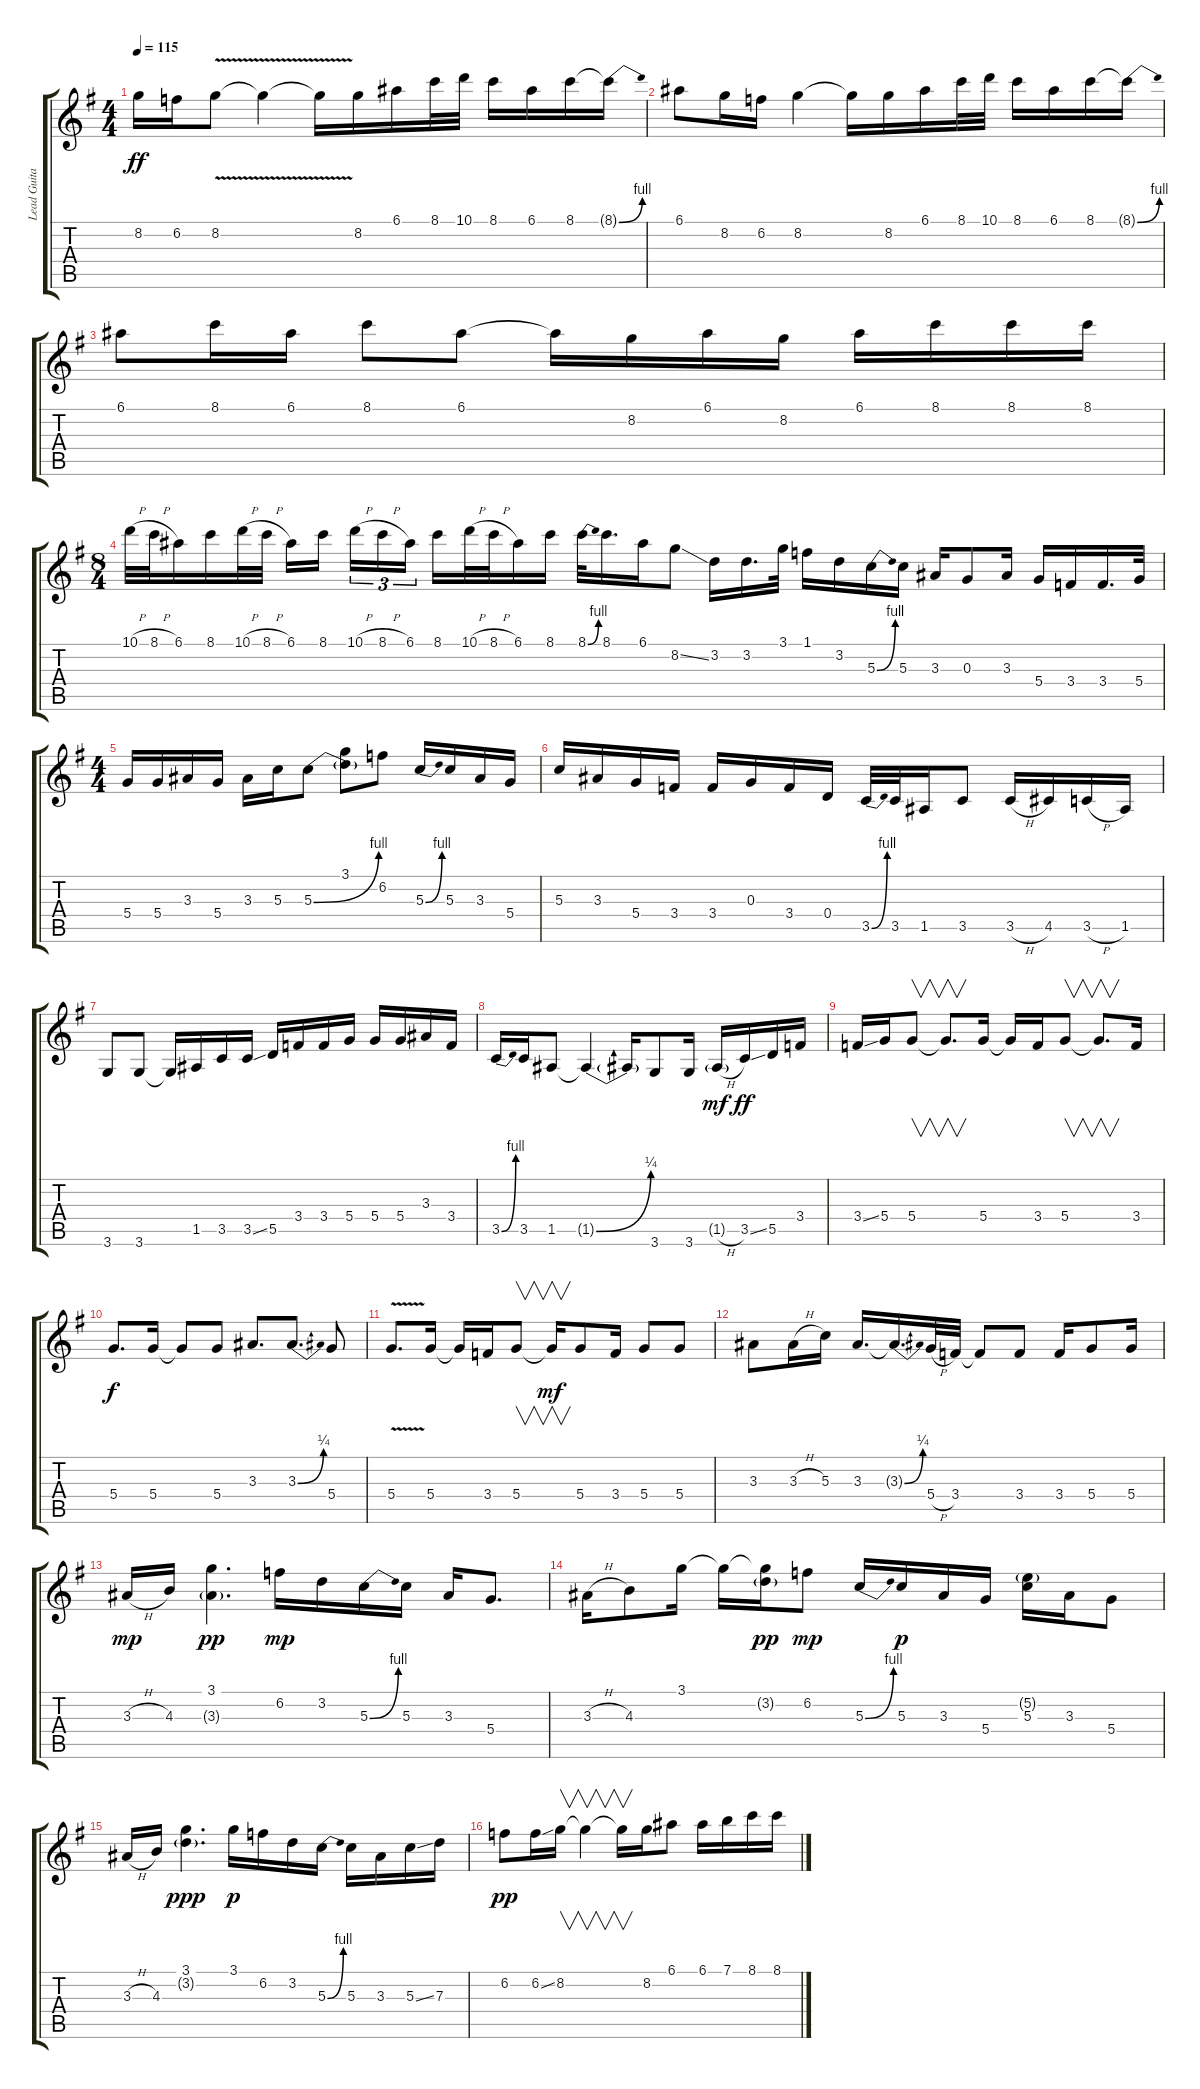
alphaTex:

\track ("Lead Guitar" "Lead Guita") {instrument overdrivenguitar}
\staff {score tabs}
\tuning (E4 B3 G3 D3 A2 E2) {hide}
\ts (4 4)
\tempo 115
\clef g2
\ks g
8.2.16{dy ff} 6.2.16 8.2{v}.8 8.2{v t}.4 8.2{t}.16 8.2.16 6.1.16 8.1.32 10.1.32 8.1.16 6.1.16 8.1.16 8.1{be (bend 0 0 60 4) t}.16 |
6.1.8 8.2.16 6.2.16 8.2.4 8.2{t}.16 8.2.16 6.1.16 8.1.32 10.1.32 8.1.16 6.1.16 8.1.16 8.1{be (bend 0 0 60 4) t}.16 |
6.1.8 8.1.16 6.1.16 8.1.8 6.1.8 6.1{t}.16 8.2.16 6.1.16 8.2.16 6.1.16 8.1.16 8.1.16 8.1.16 |
\ts (8 4)
10.1{h}.32 8.1{h}.32 6.1.16 8.1.16 10.1{h}.32 8.1{h}.32 6.1.16 8.1.16{beam splitsecondary} 10.1{h}.16{tu (3 2)} 8.1{h}.16{tu (3 2)} 6.1.16{tu (3 2)} 8.1.16 10.1{h}.32 8.1{h}.32 6.1.16 8.1.16 8.1{be (bend 0 0 60 4)}.32 8.1.16{d} 6.1.16 8.2{ss}.8 3.2.16 3.2.16{d} 3.1.32 1.1.16 3.2.16 5.3{be (bend 0 0 60 4)}.16 5.3.16 3.3.16 0.3.8 3.3.16 5.4.16 3.4.16 3.4.16{d} 5.4.32 |
\ts (4 4)
5.4.16 5.4.16 3.3.16 5.4.16 3.3.16 5.3.16 5.3{be (bend 0 0 60 4)}.8 (3.1 5.3{t}).8 6.2.8 5.3{be (bend 0 0 60 4)}.16 5.3.16 3.3.16 5.4.16 |
5.3.16 3.3.16 5.4.16 3.4.16 3.4.16 0.3.16 3.4.16 0.4.16 3.5{be (bend 0 0 60 4)}.32 3.5.32 1.5.16 3.5.8 3.5{h}.16 4.5.16 3.5{h}.16 1.5.16 |
3.6.8 3.6.8 3.6{t}.16 1.5.16 3.5.16 3.5{ss}.16 5.5.16 3.4.16 3.4.16 5.4.16 5.4.16 5.4.16 3.3.16 3.4.16 |
3.5{be (bend 0 0 60 4)}.16 3.5.16 1.5.8 1.5{be (bend 0 0 60 1) t}.4 1.5{t}.16 3.6.8 3.6.16 1.5{h g}.16{dy mf} 3.5{ss}.16{dy ff} 5.5.16 3.4.16 |
3.4{ss}.16 5.4.16 5.4.8{v} 5.4{t}.8{v d} 5.4.16 5.4{t}.16 3.4.16 5.4.8{v} 5.4{t}.8{v d} 3.4.16 |
5.4.8{d dy f} 5.4.16 5.4{t}.8 5.4.8 3.3.8{d} 3.3{be (bend 0 0 60 1)}.8{d} 5.4.8 |
5.4{v}.8{d} 5.4.16 5.4{t}.16 3.4.16 5.4.8{v} 5.4{t}.16{v dy mf} 5.4.8 3.4.16 5.4.8 5.4.8 |
3.3.8 3.3{h}.16 5.3.16 3.3.16{d} 3.3{be (bend 0 0 60 1) t}.16{d} 5.4{h}.32 3.4.32 3.4{t}.8 3.4.8 3.4.16 5.4.8 5.4.16 |
3.3{h}.16{dy mp} 4.3.16 (3.1 3.3{g}).4{d dy pp} 6.2.16{dy mp} 3.2.16 5.3{be (bend 0 0 60 4)}.16 5.3.16 3.3.16 5.4.8{d} |
3.3{h}.16 4.3.8 3.1.16 3.1{t}.16 (3.1{t} 3.2{g}).16{dy pp} 6.2.8{dy mp} 5.3{be (bend 0 0 60 4)}.16 5.3.16{dy p} 3.3.16 5.4.16 (5.2{g} 5.3).16 3.3.16 5.4.8 |
3.3{h}.16 4.3.16 (3.1 3.2{g}).4{d dy ppp} 3.1.16{dy p} 6.2.16 3.2.16 5.3{be (bend 0 0 60 4)}.16 5.3.16 3.3.16 5.3{ss}.16 7.3.16 |
6.2.8{dy pp} 6.2{ss}.16 8.2.16{v} 8.2{t}.4{v} 8.2{t}.16{v} 8.2.16 6.1.8 6.1.16 7.1.16 8.1.16 8.1.16
